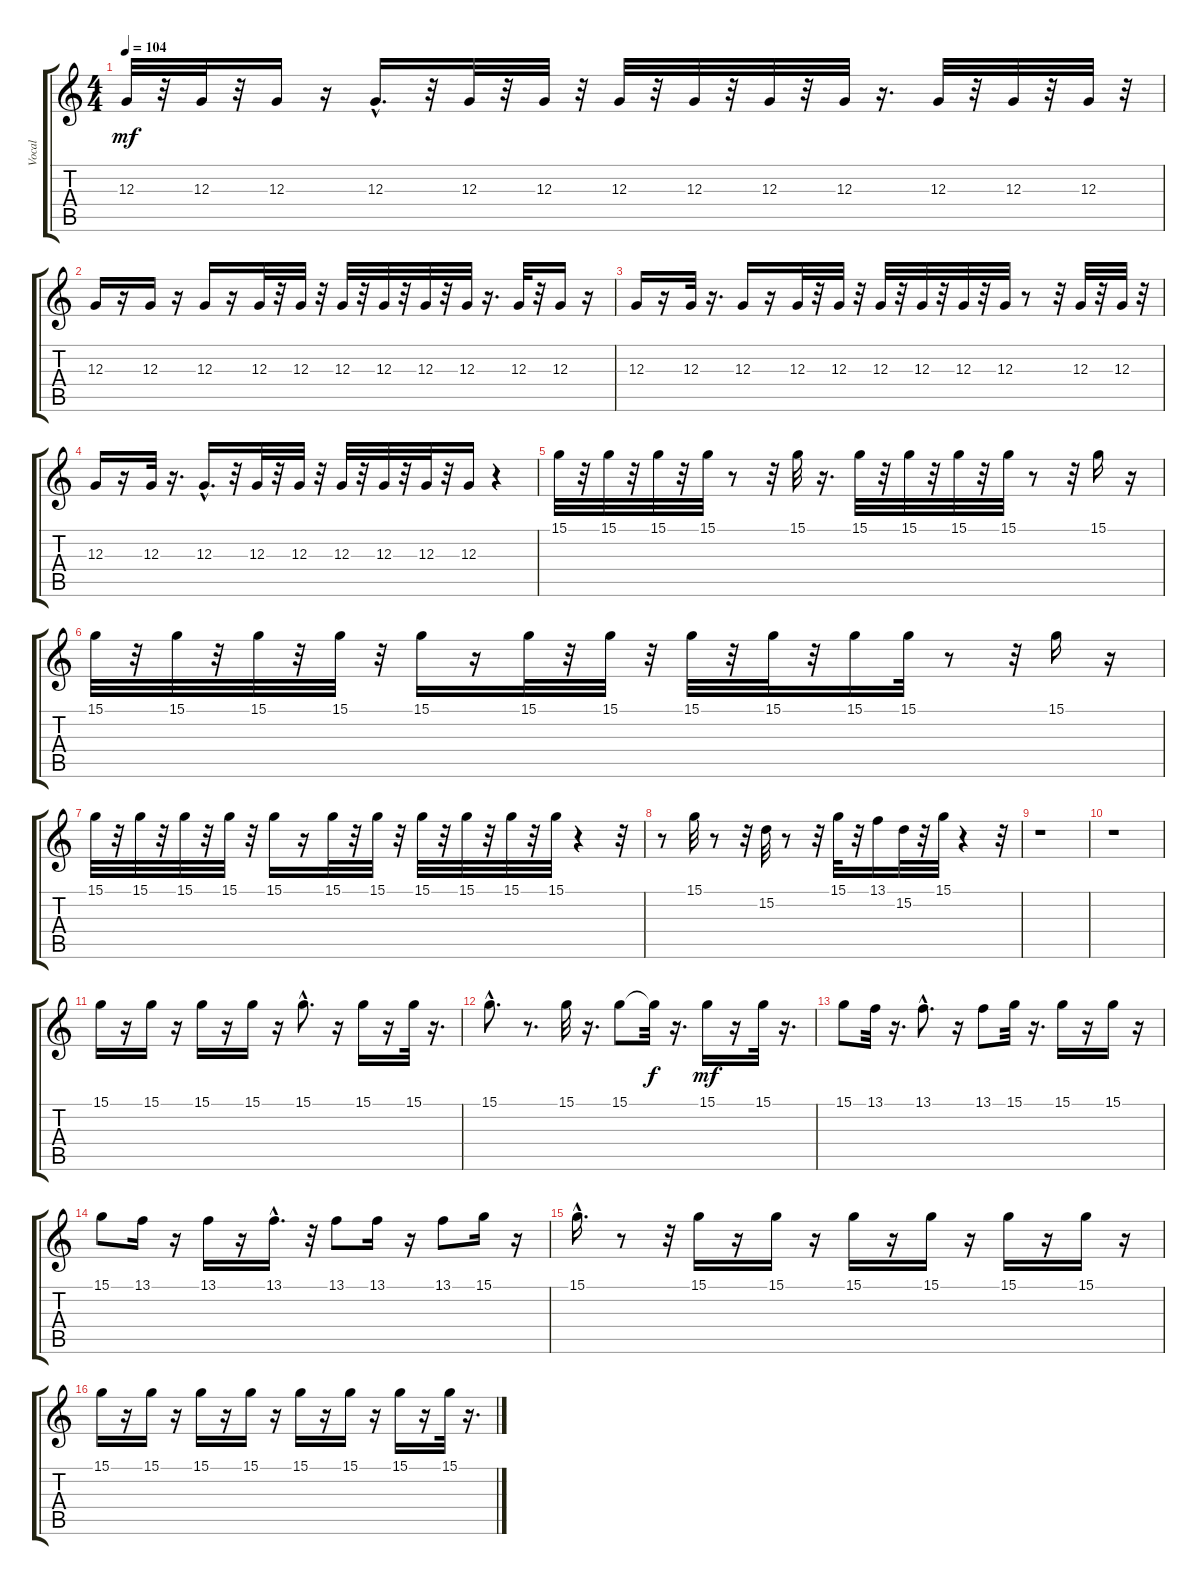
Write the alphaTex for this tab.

\track ("Vocal" "Vocal") {instrument lead3calliope}
\staff {score tabs}
\tuning (E4 B3 G3 D3 A2 E2) {hide}
\ts (4 4)
\tempo 104
\clef g2
\ks c
12.3.32{dy mf} r.32 12.3.32 r.32 12.3.16 r.16 12.3{hac}.16{d} r.32 12.3.32 r.32 12.3.32 r.32 12.3.32 r.32 12.3.32 r.32 12.3.32 r.32 12.3.32 r.16{d} 12.3.32 r.32 12.3.32 r.32 12.3.32 r.32 |
12.3.16 r.16 12.3.16 r.16 12.3.16 r.16 12.3.32 r.32 12.3.32 r.32 12.3.32 r.32 12.3.32 r.32 12.3.32 r.32 12.3.32 r.16{d} 12.3.32 r.32 12.3.16 r.16 |
12.3.16 r.16 12.3.32 r.16{d} 12.3.16 r.16 12.3.32 r.32 12.3.32 r.32 12.3.32 r.32 12.3.32 r.32 12.3.32 r.32 12.3.32 r.8 r.32 12.3.32 r.32 12.3.32 r.32 |
12.3.16 r.16 12.3.32 r.16{d} 12.3{hac}.16{d} r.32 12.3.32 r.32 12.3.32 r.32 12.3.32 r.32 12.3.32 r.32 12.3.32 r.32 12.3.16 r.4 |
15.1.32 r.32 15.1.32 r.32 15.1.32 r.32 15.1.32 r.8 r.32 15.1.32 r.16{d} 15.1.32 r.32 15.1.32 r.32 15.1.32 r.32 15.1.32 r.8 r.32 15.1.16 r.16 |
15.1.32 r.32 15.1.32 r.32 15.1.32 r.32 15.1.32 r.32 15.1.16 r.16 15.1.32 r.32 15.1.32 r.32 15.1.32 r.32 15.1.32 r.32 15.1.16 15.1.32 r.8 r.32 15.1.16 r.16 |
15.1.32 r.32 15.1.32 r.32 15.1.32 r.32 15.1.32 r.32 15.1.16 r.16 15.1.32 r.32 15.1.32 r.32 15.1.32 r.32 15.1.32 r.32 15.1.32 r.32 15.1.32 r.4 r.32 |
r.8 15.1.32 r.8 r.32 15.2.32 r.8 r.32 15.1.32 r.32 13.1.16 15.2.32 r.32 15.1.32 r.4 r.32 |
r.1 |
r.1 |
15.1.16 r.16 15.1.16 r.16 15.1.16 r.16 15.1.16 r.16 15.1{hac}.8{d} r.16 15.1.16 r.16 15.1.32 r.16{d} |
15.1{hac}.8{d} r.8{d} 15.1.32 r.16{d} 15.1.8 15.1{t}.32{dy f} r.16{d} 15.1.16{dy mf} r.16 15.1.32 r.16{d} |
15.1.8 13.1.32 r.16{d} 13.1{hac}.8{d} r.16 13.1.8 15.1.32 r.16{d} 15.1.16 r.16 15.1.16 r.16 |
15.1.8 13.1.16 r.16 13.1.16 r.16 13.1{hac}.16{d} r.32 13.1.8 13.1.16 r.16 13.1.8 15.1.16 r.16 |
15.1{hac}.16{d} r.8 r.32 15.1.16 r.16 15.1.16 r.16 15.1.16 r.16 15.1.16 r.16 15.1.16 r.16 15.1.16 r.16 |
15.1.16 r.16 15.1.16 r.16 15.1.16 r.16 15.1.16 r.16 15.1.16 r.16 15.1.16 r.16 15.1.16 r.16 15.1.32 r.16{d}
